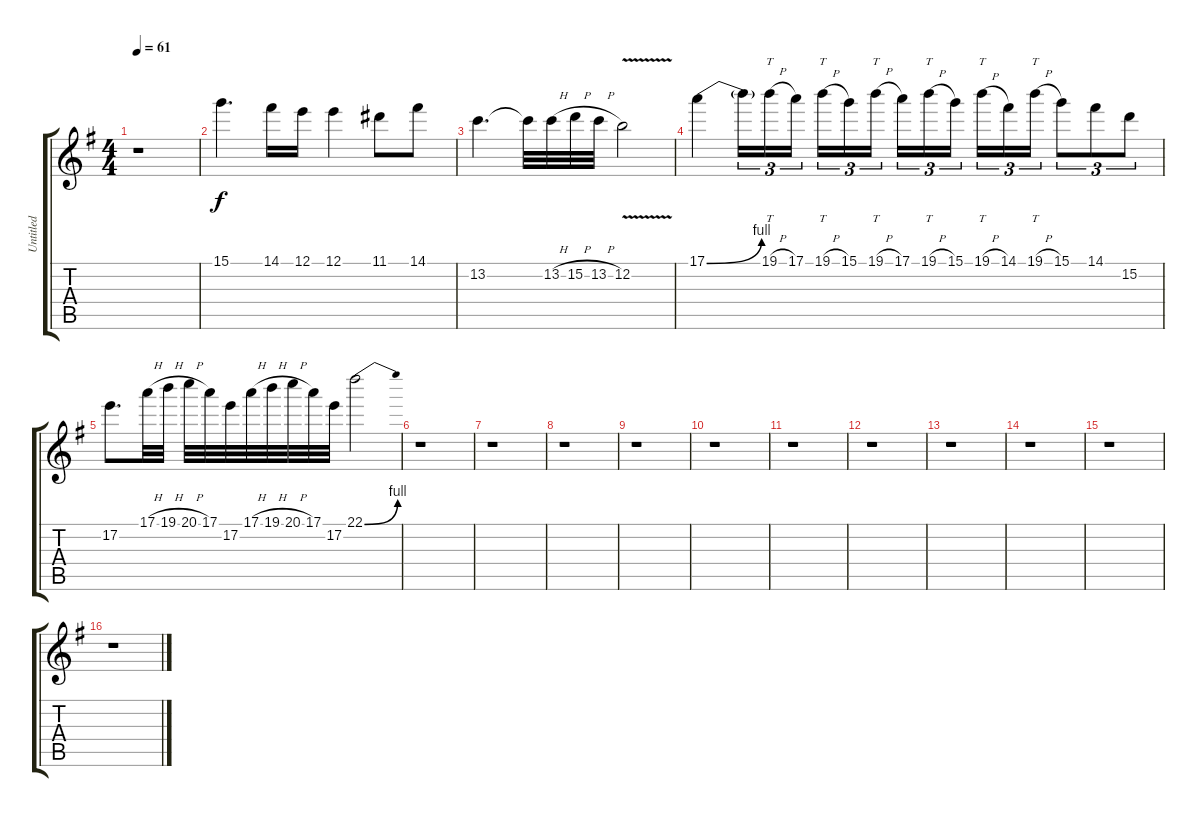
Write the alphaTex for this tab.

\track ("Untitled" "Untitled") {instrument overdrivenguitar}
\staff {score tabs}
\tuning (E4 B3 G3 D3 A2 E2) {hide}
\ts (4 4)
\tempo 61
\clef g2
\ks g
r.1{dy f} |
15.1.4{d} 14.1.16 12.1.16 12.1.4 11.1.8 14.1.8 |
13.2.4{d} 13.2{t}.32 13.2{h}.32 15.2{h}.32 13.2{h}.32 12.2{v}.2 |
17.1{be (bend 0 0 60 4)}.4 17.1{t}.16{tu (3 2)} 19.1{h}.16{tt tu (3 2)} 17.1.16{tu (3 2) beam splitsecondary} 19.1{h}.16{tt tu (3 2)} 15.1.16{tu (3 2)} 19.1{h}.16{tt tu (3 2)} 17.1.16{tu (3 2)} 19.1{h}.16{tt tu (3 2)} 15.1.16{tu (3 2) beam splitsecondary} 19.1{h}.16{tt tu (3 2)} 14.1.16{tu (3 2)} 19.1{h}.16{tt tu (3 2)} 15.1.8{tu (3 2)} 14.1.8{tu (3 2)} 15.2.8{tu (3 2)} |
17.2.8{d} 17.1{h}.32 19.1{h}.32 20.1{h}.32 17.1.32 17.2.32 17.1{h}.32 19.1{h}.32 20.1{h}.32 17.1.32 17.2.32 22.1{be (bend 0 0 60 4)}.2 |
r.1 |
r.1 |
r.1 |
r.1 |
r.1 |
r.1 |
r.1 |
r.1 |
r.1 |
r.1 |
r.1
